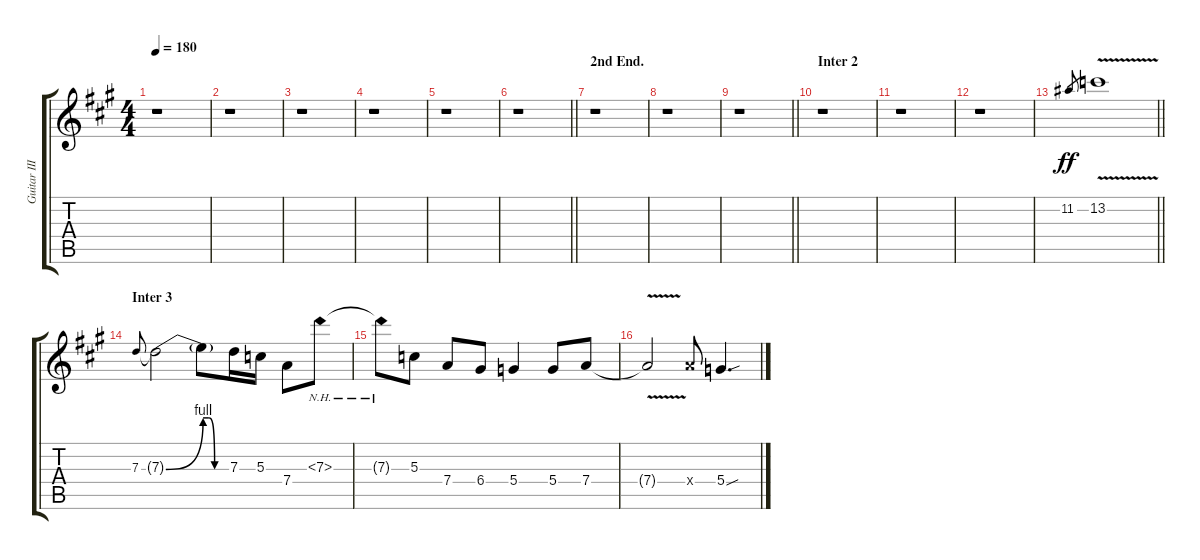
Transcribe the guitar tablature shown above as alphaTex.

\track ("Guitar III" "Guitar III") {instrument overdrivenguitar}
\staff {score tabs}
\tuning (E4 B3 G3 D3 A2 E2) {hide}
\ts (4 4)
\tempo 180
\clef g2
\ks a
r.1{dy mf} |
r.1 |
r.1 |
r.1 |
r.1 |
\barLineRight lightlight
r.1 |
\section ("" "2nd End.")
r.1 |
r.1 |
\barLineRight lightlight
r.1 |
\section ("" "Inter 2")
r.1 |
r.1 |
r.1 |
\barLineRight lightlight
11.2.8{gr dy ff} 13.2{v}.1 |
\section ("" "Inter 3")
7.3.8{gr onbeat} 7.3{be (bend 0 0 60 4) t}.2 7.3{be (custom 0 4 15 4 30 0 60 0) t}.8 7.3.16 5.3.16 7.4.8 7.3{nh}.8 |
7.3{nh t}.8 5.3.8 7.4.8 6.4.8 5.4.4 5.4.8 7.4.8 |
7.4{v t}.2 7.4{x}.8 5.4{sou}.4{d}
